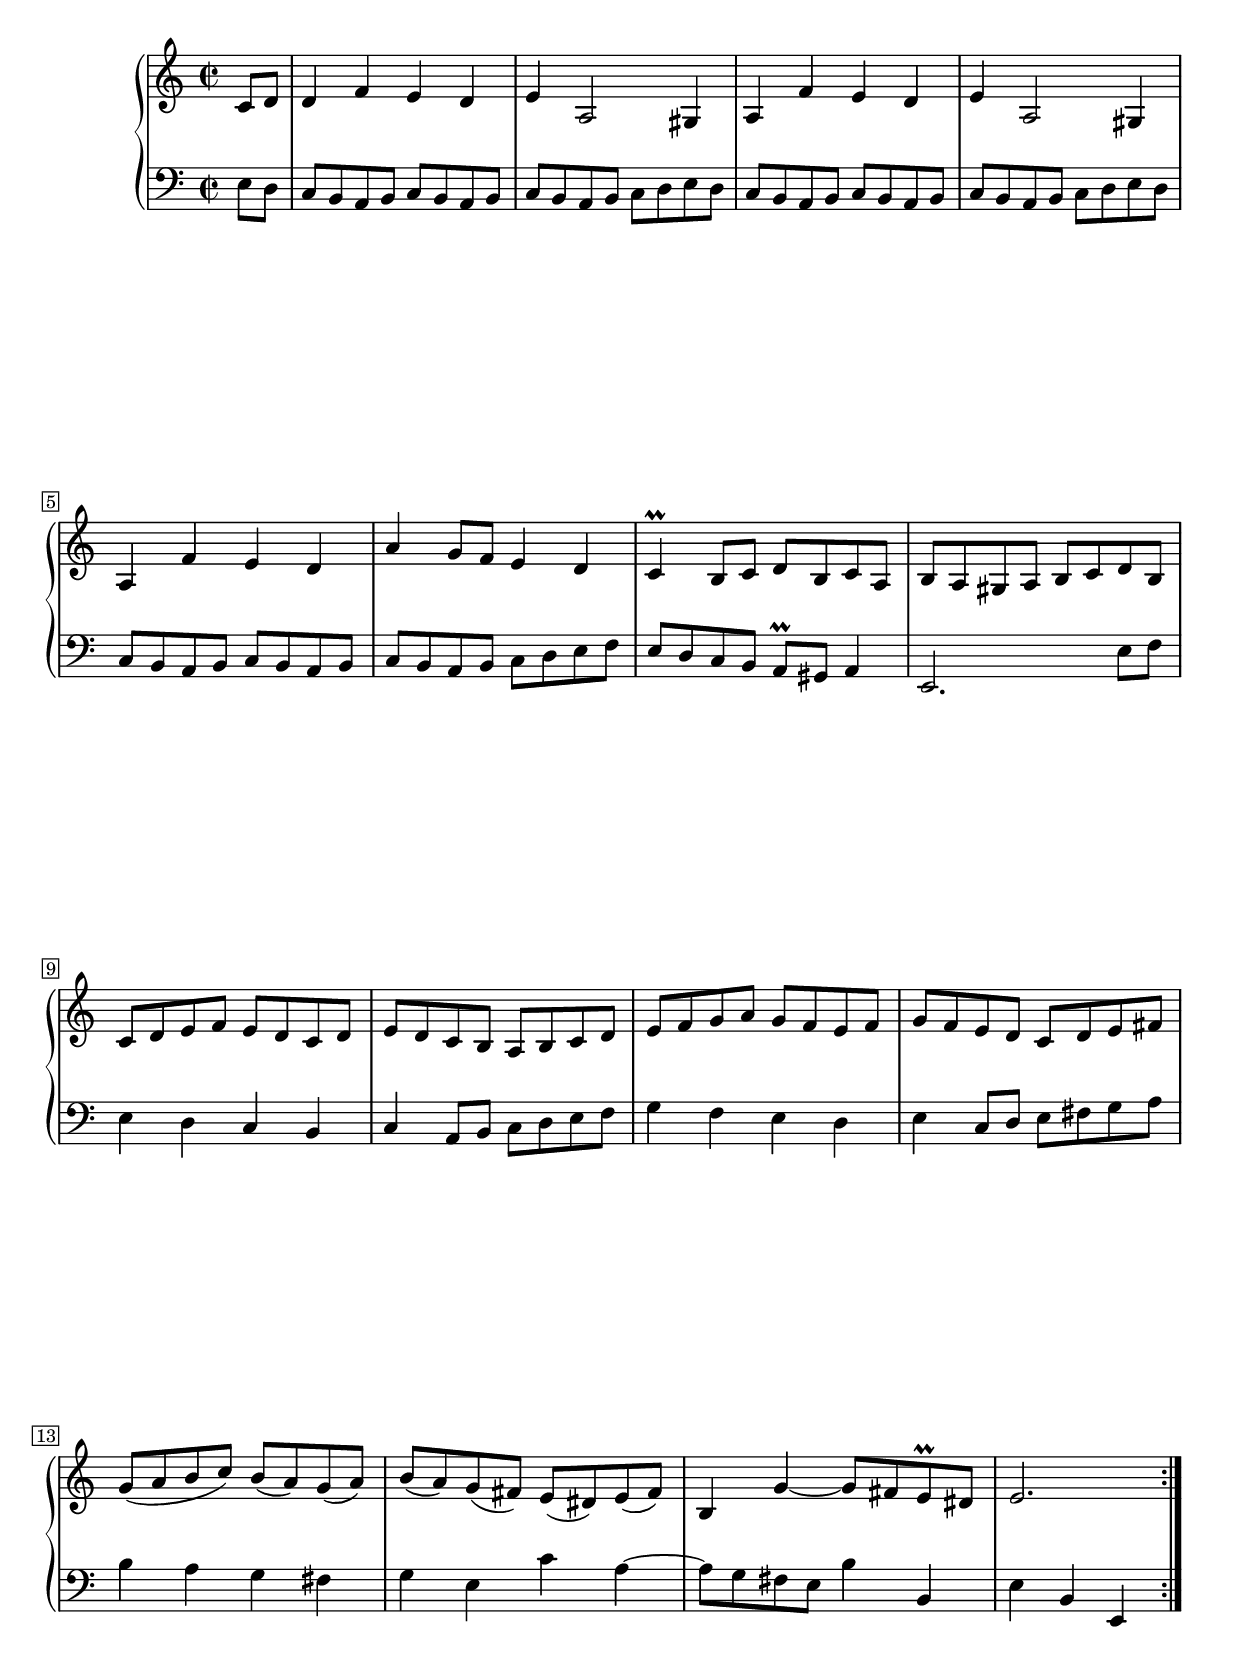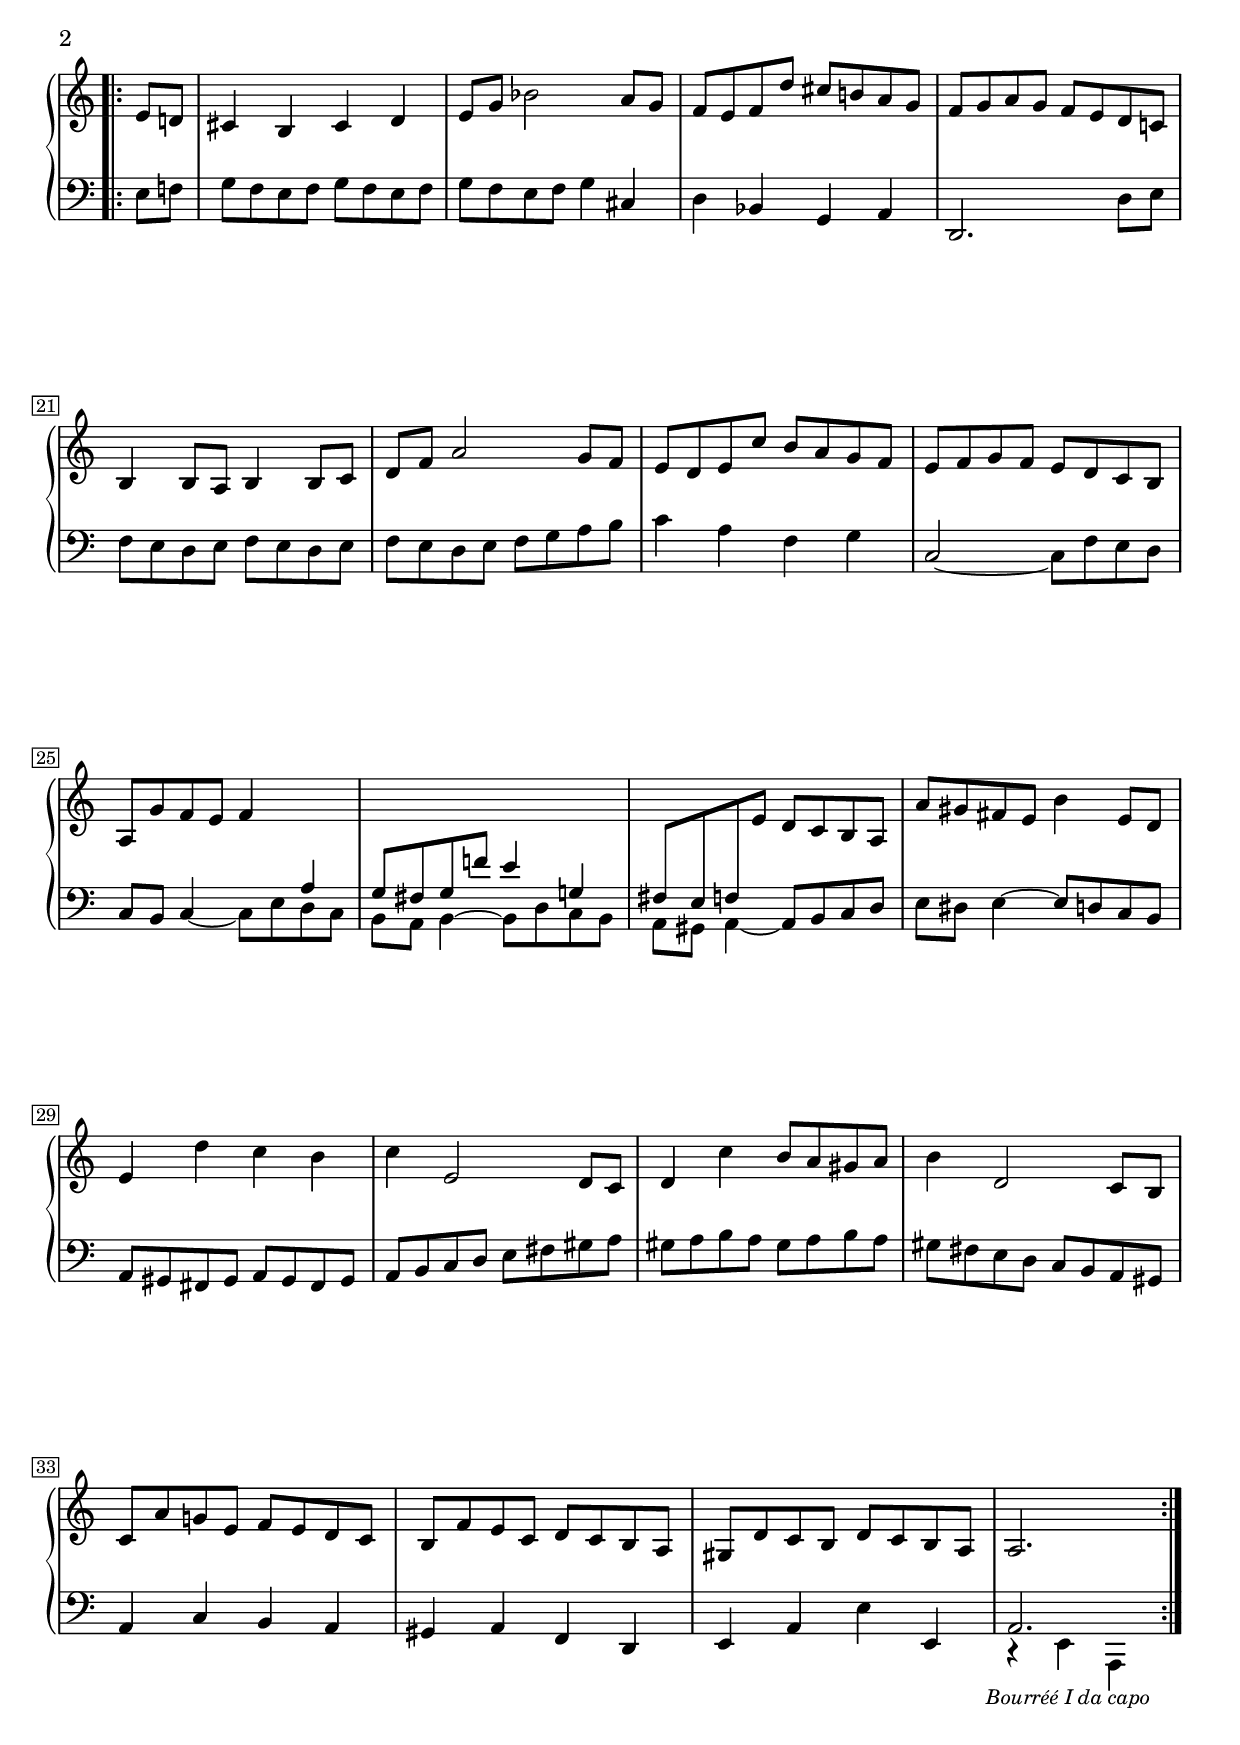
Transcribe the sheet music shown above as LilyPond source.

Global = {
  \key a \minor
  \time 2/2
  \include "../global.ly"
}

Soprano = \context Voice = "one" \relative c' {
  \voiceOne
  \stemNeutral\tieNeutral\slurNeutral
  \override MultiMeasureRest.staff-position = #0
  \override Rest.staff-position = #0
  \label #'SuiteIBoureeII
  \repeat volta 2 {
  \partial 4 c8 d
  %1
  | d4 f e d
  | e a,2 gis4
  | a f' e d
  | e a,2 gis4
  %5
  | a f' e d
  | a' g8 f e4 d
  | c\prall b8 c d b c a
  | b a gis a b c d b
  | c d e f e d c d
  %10
  | e d c b a b c d
  | e f g a g f e f
  | g f e d c d e fis
  | g( a b c) b( a) g( a)
  | b( a) g( fis) e( dis) e( fis)
  %15
  | b,4 g'~ g8 fis e\prall dis
  | e2.
  }
  \pageBreak
  \repeat volta 2 {
  \partial 4 e8 d
  | cis4 b cis d
  | e8 g bes2 a8 g
  | f e f d' cis b a g
  %20
  | f g a g f e d c!
  | b4 b8 a b4 b8 c
  | d f a2 g8 f
  | e d e c' b a g f
  | e f g f e d c b
  %25
  | a g' f e f4
    \change Staff = "lower" \stemUp
    a,
  | g8 fis g f' e4 g,!
  | fis8 e f
    \change Staff = "upper"
    e' \stemNeutral d c b a
  | a' gis fis e b'4 e,8 d
  | e4 d' c b
  %30
  | c e,2 d8 c
  | d4 c' b8 a gis a
  | b4 d,2 c8 b
  \break
  | c a' g! e f e d c
  | b f' e c d c b a
  %35
  | gis d' c b d c b a
  | a2.
  }
}

Tenor = \context Voice = "three" \relative c {
  \voiceThree
  \stemUp\tieUp
  \override Rest.staff-position = #0
  \partial 4 s4
  %1
  | s1*15
  | s2.
  \partial 4 s4
  | s1*19
  | a2.
}

Bass = \context Voice = "four" \relative c {
  \voiceFour
  \stemNeutral\tieNeutral\slurNeutral
  \override MultiMeasureRest.staff-position = #0
  \override Rest.staff-position = #0
  \override Script.direction = #UP
  \repeat volta 2 {
  \partial 4 e8 d
  %1
  \repeat unfold 2 {
  | c b a b c b a b
  | c b a b c d e d
  }
  %5
  | c b a b c b a b
  | c b a b c d e f
  | e d c b a\prall gis a4
  | e2. e'8 f
  | e4 d c b
  %10
  | c a8 b c d e f
  | g4 f e d
  | e c8 d e fis g a
  | b4 a g fis
  | g e c' a~
  %15
  | a8 g fis e b'4 b,
  | e b e,
  }
  \break
  \repeat volta 2 {
  \partial 4 e'8 f
  | g f e f g f e f
  | g f e f g4 cis,
  | d bes g a
  %20
  | d,2. d'8 e
  | f e d e f e d e
  | f e d e f g a b
  | c4 a f g
  | c,2~ c8 f e d
  %25
  | c b c4~ \stemDown c8 e d c
  | b a b4~ b8 d c b
  | a gis a4~ \stemNeutral a8 b c d
  | e dis e4~ e8 d c b
  | a gis fis gis a gis fis gis
  %30
  | a b c d e fis gis a
  | gis a b a gis a b a
  | gis fis e d c b a gis
  | a4 c b a
  | gis a f d
  %35
  | e a e' e,_\markup {
      \hspace #6 "Bourréé I da capo"
    }
  | \stemDown c\rest e a,
  }
}

\score {
  \new PianoStaff
  <<
    \accidentalStyle Score.piano
    \context Staff = "upper" <<
      \set Staff.midiInstrument = #"acoustic grand"
      \Global
      \clef treble
      \Soprano
    >>
    \context Staff = "lower" <<
      \set Staff.midiInstrument = #"acoustic grand"
      \Global
      \clef bass
      \Tenor
      \Bass
    >>
  >>
  \header {
    composer = ##f % "Johann Sebastian Bach"
    opus = ##f % "BWV 806"
    title = \markup { "Bourrée II" }
    subtitle = ##f
  }
  \layout {
    \context {
      \PianoStaff
      \override Parentheses.font-size = #-2
      \override TextScript.font-shape = #'italic
      \override TextScript.font-size = #-1
    }
  }
  \midi {
    \tempo 4 = 100
  }
}
